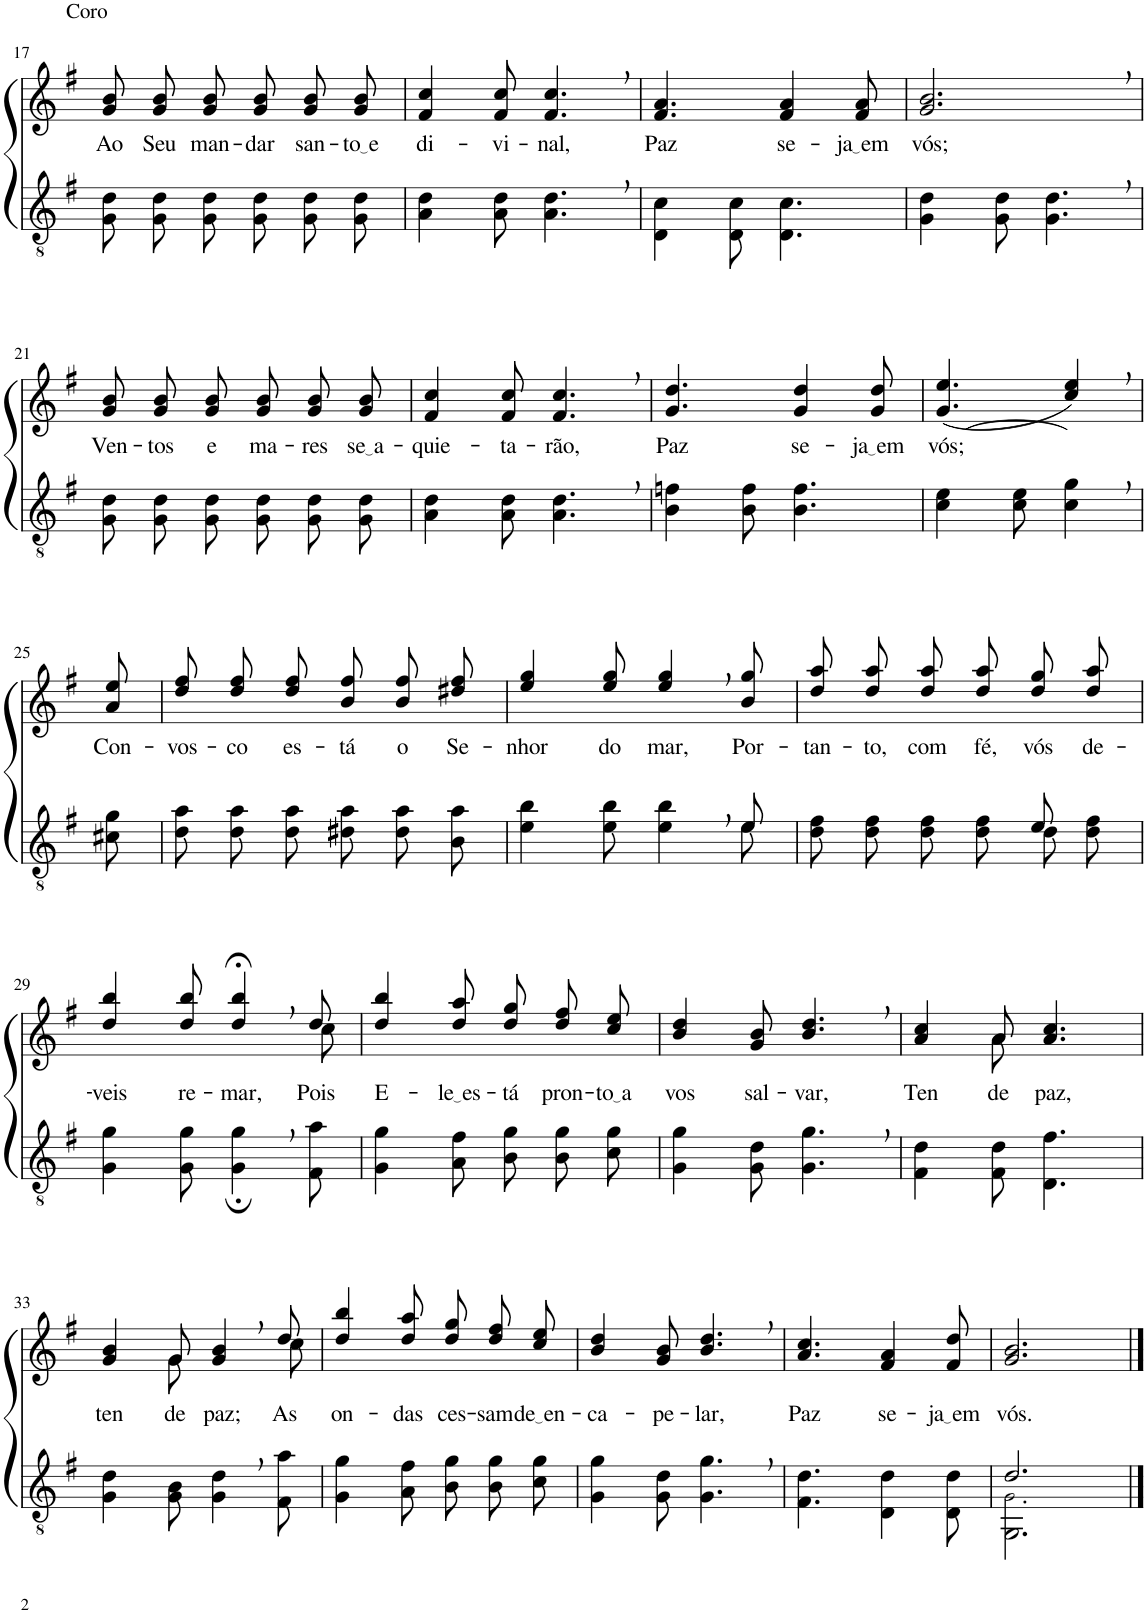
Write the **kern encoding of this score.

**kern	**kern	**text
*part2	*part1	*part1
*staff2	*staff1	*staff1
*I"Parte III e IV	*I"Parte I e II	*
!!LO:PB:g=z
*clefGv2	*clefG2	*
*Trd4c7	*Trd4c7	*
*k[f#]	*k[f#]	*
*M6/8	*M6/8	*
=17	=17	=17
!	!LO:TX:a:t=Coro	!
!	!	!LO:LY:b
8G\ 8d\L	8g/ 8b/L	Ao
!	!	!LO:LY:b
8G\ 8d\	8g/ 8b/	Seu
!	!	!LO:LY:b
8G\ 8d\J	8g/ 8b/J	man-
!	!	!LO:LY:b
8G\ 8d\L	8g/ 8b/L	-dar
!	!	!LO:LY:b
8G\ 8d\	8g/ 8b/	san-
!	!	!LO:LY:b
8G\ 8d\J	8g/ 8b/J	to e
=18	=18	=18
!	!	!LO:LY:b
4A\ 4d\	4f#/ 4cc/	di-
!	!	!LO:LY:b
8A\ 8d\	8f#/ 8cc/	-vi-
!	!	!LO:LY:b
4.A\, 4.d\,	4.f#/, 4.cc/,	-nal,
=19	=19	=19
!	!	!LO:LY:b
4D\ 4c\	4.f#/ 4.a/	Paz
8D\ 8c\	.	.
!	!	!LO:LY:b
4.D\ 4.c\	4f#/ 4a/	se-
!	!	!LO:LY:b
.	8f#/ 8a/	ja em
=20	=20	=20
!	!	!LO:LY:b
4G\ 4d\	2.g/, 2.b/,	vós;
8G\ 8d\	.	.
4.G\, 4.d\,	.	.
!!LO:LB:g=z
=21	=21	=21
!	!	!LO:LY:b
8G\ 8d\L	8g/ 8b/L	Ven-
!	!	!LO:LY:b
8G\ 8d\	8g/ 8b/	-tos
!	!	!LO:LY:b
8G\ 8d\J	8g/ 8b/J	e
!	!	!LO:LY:b
8G\ 8d\L	8g/ 8b/L	ma-
!	!	!LO:LY:b
8G\ 8d\	8g/ 8b/	-res
!	!	!LO:LY:b
8G\ 8d\J	8g/ 8b/J	se a
=22	=22	=22
!	!	!LO:LY:b
4A\ 4d\	4f#/ 4cc/	-quie-
!	!	!LO:LY:b
8A\ 8d\	8f#/ 8cc/	-ta-
!	!	!LO:LY:b
4.A\, 4.d\,	4.f#/, 4.cc/,	-rão,
=23	=23	=23
!	!	!LO:LY:b
4B\ 4fn\	4.g/ 4.dd/	Paz
8B\ 8f\	.	.
!	!	!LO:LY:b
4.B\ 4.f\	4g/ 4dd/	se-
!	!	!LO:LY:b
.	8g/ 8dd/	ja em
=24	=24	=24
!	!	!LO:LY:b
4c\ 4e\	(4.g/ [4.ee/	vós;
8c\ 8e\	.	.
4c\, 4g\,	4cc/, 4ee/],)	.
!!LO:LB:g=z
=25	=25	=25
!	!	!LO:LY:b
8c#X\ 8g\	8a/ 8ee/	Con-
=26	=26	=26
!	!	!LO:LY:b
8d\ 8a\L	8dd\ 8ff#\L	-vos-
!	!	!LO:LY:b
8d\ 8a\	8dd\ 8ff#\	-co
!	!	!LO:LY:b
8d\ 8a\J	8dd\ 8ff#\J	es-
!	!	!LO:LY:b
8d#X\ 8a\L	8b\ 8ff#\L	-tá
!	!	!LO:LY:b
8d#\ 8a\	8b\ 8ff#\	o
!	!	!LO:LY:b
8B\ 8a\J	8dd#X\ 8ff#\J	Se-
=27	=27	=27
*^	*	*
!	!	!	!LO:LY:b
4e\ 4b\	8ryy	4ee/ 4gg/	-nhor
!	!	!	!LO:LY:b
*v	*v	*	*
8e\ 8b\	8ee/ 8gg/	do
!	!	!LO:LY:b
4e\, 4b\,	4ee/, 4gg/,	mar,
*^	*	*
!	!	!	!LO:LY:b
8e\	8e/	8b/ 8gg/	Por-
=28	=28	=28	=28
!	!	!	!LO:LY:b
2ryy	8d\ 8f#\L	8dd\ 8aa\L	-tan-
!	!	!	!LO:LY:b
.	8d\ 8f#\	8dd\ 8aa\	-to,
!	!	!	!LO:LY:b
.	8d\ 8f#\J	8dd\ 8aa\J	com
!	!	!	!LO:LY:b
.	8d\ 8f#\L	8dd\ 8aa\L	fé,
!	!	!	!LO:LY:b
8e/	8d\	8dd\ 8gg\	vós
!	!	!	!LO:LY:b
8ryy	8d\ 8f#\J	8dd\ 8aa\J	de-
!!LO:LB:g=z
=29	=29	=29	=29
!	!	!	!LO:LY:b
*v	*v	*^	*
4G\ 4g\	4dd/ 4bb/	8ryy	-veis
!	!	!	!LO:LY:b
*	*v	*v	*
8G\ 8g\	8dd/ 8bb/	re-
!	!	!LO:LY:b
4G\;, 4g\;,	4dd/;<, 4bb/;<,	-mar,
*	*^	*
!	!	!	!LO:LY:b
8F#\ 8a\	8dd/	8cc\	Pois
=30	=30	=30	=30
!	!	!	!LO:LY:b
*	*v	*v	*
4G\ 4g\	4dd/ 4bb/	E-
!	!	!LO:LY:b
8A\ 8f#\	8dd/ 8aa/	le es
!	!	!LO:LY:b
8B\ 8g\L	8dd\ 8gg\L	-tá
!	!	!LO:LY:b
8B\ 8g\	8dd\ 8ff#\	pron-
!	!	!LO:LY:b
8c\ 8g\J	8cc\ 8ee\J	to a
=31	=31	=31
!	!	!LO:LY:b
4G\ 4g\	4b/ 4dd/	vos
!	!	!LO:LY:b
8G\ 8d\	8g/ 8b/	sal-
!	!	!LO:LY:b
4.G\, 4.g\,	4.b/, 4.dd/,	-var,
=32	=32	=32
!	!	!LO:LY:b
*	*^	*
4F#\ 4d\	4a/ 4cc/	4ryy	Ten-
!	!	!	!LO:LY:b
8F#\ 8d\	8a/	8a\	-de
!	!	!	!LO:LY:b
4.D\ 4.f#\	4.a/ 4.cc/	4.ryy	paz,
!!LO:LB:g=z	!!
=33	=33	=33	=33
!	!	!	!LO:LY:b
4G\ 4d\	4ryy	4g/ 4b/	ten-
!	!	!	!LO:LY:b
8G\ 8B\	8g\	8g/	-de
!	!	!	!LO:LY:b
4G\, 4d\,	4ryy	4g/ 4b/	paz;
!	!	!	!LO:LY:b
8F#\ 8a\	8cc\	8dd/	As
=34	=34	=34	=34
!	!	!	!LO:LY:b
*	*v	*v	*
4G\ 4g\	4dd/ 4bb/	on-
!	!	!LO:LY:b
8A\ 8f#\	8dd/ 8aa/	-das
!	!	!LO:LY:b
8B\ 8g\L	8dd\ 8gg\L	ces-
!	!	!LO:LY:b
8B\ 8g\	8dd\ 8ff#\	-sam
!	!	!LO:LY:b
8c\ 8g\J	8cc\ 8ee\J	de en
=35	=35	=35
!	!	!LO:LY:b
4G\ 4g\	4b/ 4dd/	-ca-
!	!	!LO:LY:b
8G\ 8d\	8g/ 8b/	-pe-
!	!	!LO:LY:b
4.G\, 4.g\,	4.b/, 4.dd/,	-lar,
=36	=36	=36
!	!	!LO:LY:b
4.F#\ 4.d\	4.a/ 4.cc/	Paz
!	!	!LO:LY:b
4D\ 4d\	4f#/ 4a/	se-
!	!	!LO:LY:b
8D\ 8d\	8f#/ 8dd/	ja em
=37	=37	=37
*^	*	*
*	*^	*	*
!	!	!	!	!LO:LY:b
2.d/	2.GG\ 2.G!\	2.ryy	2.g/ 2.b/	vós.
*v	*v	*v	*	*
==	==	==
*-	*-	*-
